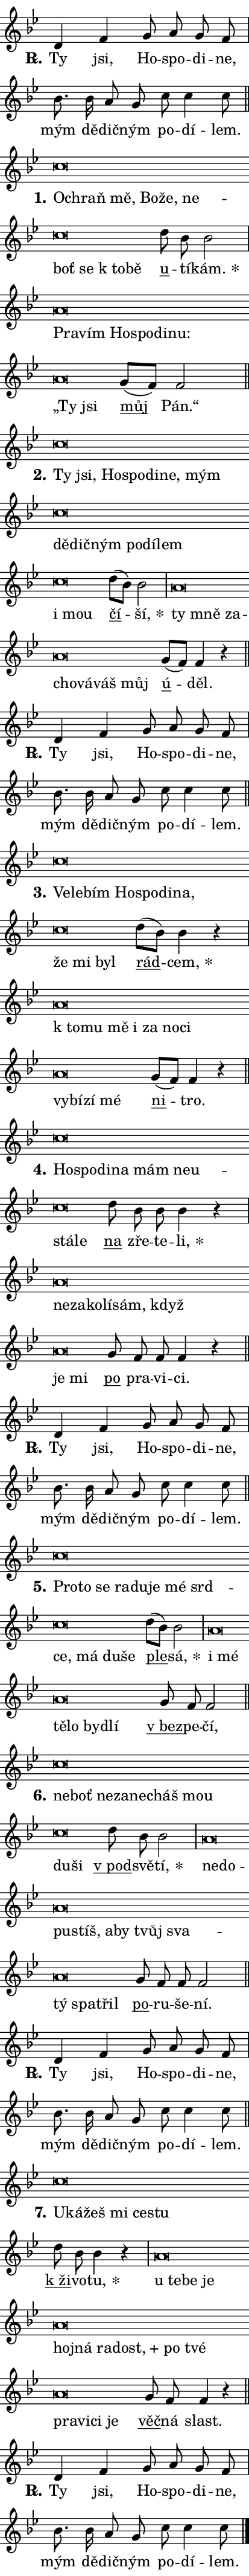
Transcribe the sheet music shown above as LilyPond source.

\version "2.22.1"
\header { tagline = "" }
\paper {
  indent = 0\cm
  top-margin = 0\cm
  right-margin = 0\cm
  bottom-margin = 0\cm
  left-margin = 0\cm
  paper-width = 7\cm
  page-breaking = #ly:one-page-breaking
  system-system-spacing.basic-distance = #11
  score-system-spacing.basic-distance = #11.3
  ragged-last = ##f
}


%% Author: Thomas Morley
%% https://lists.gnu.org/archive/html/lilypond-user/2020-05/msg00002.html
#(define (line-position grob)
"Returns position of @var[grob} in current system:
   @code{'start}, if at first time-step
   @code{'end}, if at last time-step
   @code{'middle} otherwise
"
  (let* ((col (ly:item-get-column grob))
         (ln (ly:grob-object col 'left-neighbor))
         (rn (ly:grob-object col 'right-neighbor))
         (col-to-check-left (if (ly:grob? ln) ln col))
         (col-to-check-right (if (ly:grob? rn) rn col))
         (break-dir-left
           (and
             (ly:grob-property col-to-check-left 'non-musical #f)
             (ly:item-break-dir col-to-check-left)))
         (break-dir-right
           (and
             (ly:grob-property col-to-check-right 'non-musical #f)
             (ly:item-break-dir col-to-check-right))))
        (cond ((eqv? 1 break-dir-left) 'start)
              ((eqv? -1 break-dir-right) 'end)
              (else 'middle))))

#(define (tranparent-at-line-position vctor)
  (lambda (grob)
  "Relying on @code{line-position} select the relevant enry from @var{vctor}.
Used to determine transparency,"
    (case (line-position grob)
      ((end) (not (vector-ref vctor 0)))
      ((middle) (not (vector-ref vctor 1)))
      ((start) (not (vector-ref vctor 2))))))

noteHeadBreakVisibility =
#(define-music-function (break-visibility)(vector?)
"Makes @code{NoteHead}s transparent relying on @var{break-visibility}"
#{
  \override NoteHead.transparent =
    #(tranparent-at-line-position break-visibility)
#})

#(define delete-ledgers-for-transparent-note-heads
  (lambda (grob)
    "Reads whether a @code{NoteHead} is transparent.
If so this @code{NoteHead} is removed from @code{'note-heads} from
@var{grob}, which is supposed to be @code{LedgerLineSpanner}.
As a result ledgers are not printed for this @code{NoteHead}"
    (let* ((nhds-array (ly:grob-object grob 'note-heads))
           (nhds-list
             (if (ly:grob-array? nhds-array)
                 (ly:grob-array->list nhds-array)
                 '()))
           ;; Relies on the transparent-property being done before
           ;; Staff.LedgerLineSpanner.after-line-breaking is executed.
           ;; This is fragile ...
           (to-keep
             (remove
               (lambda (nhd)
                 (ly:grob-property nhd 'transparent #f))
               nhds-list)))
      ;; TODO find a better method to iterate over grob-arrays, similiar
      ;; to filter/remove etc for lists
      ;; For now rebuilt from scratch
      (set! (ly:grob-object grob 'note-heads)  '())
      (for-each
        (lambda (nhd)
          (ly:pointer-group-interface::add-grob grob 'note-heads nhd))
        to-keep))))

hideNotes = {
  \noteHeadBreakVisibility #begin-of-line-visible
}
unHideNotes = {
  \noteHeadBreakVisibility #all-visible
}

% work-around for resetting accidentals
% https://lilypond.org/doc/v2.23/Documentation/notation/displaying-rhythms#unmetered-music
cadenzaMeasure = {
  \cadenzaOff
  \partial 1024 s1024
  \cadenzaOn
}

#(define-markup-command (accent layout props text) (markup?)
  "Underline accented syllable"
  (interpret-markup layout props
    #{\markup \override #'(offset . 4.3) \underline { #text }#}))

responsum = \markup \concat {
  "R" \hspace #-1.05 \path #0.1 #'((moveto 0 0.07) (lineto 0.9 0.8)) \hspace #0.05 "."
}

\layout {
    \context {
        \Staff
        \remove "Time_signature_engraver"
        \override LedgerLineSpanner.after-line-breaking = #delete-ledgers-for-transparent-note-heads
    }
    \context {
        \Voice {
            \override NoteHead.output-attributes = #'((class . "notehead"))
            \override Hairpin.height = #0.55
        }
    }
    \context {
        \Lyrics {
            \override StanzaNumber.output-attributes = #'((class . "stanzanumber"))
            \override LyricSpace.minimum-distance = #0.9
            \override LyricText.font-name = #"TeX Gyre Schola"
            \override LyricText.font-size = 1
            \override StanzaNumber.font-name = #"TeX Gyre Schola Bold"
            \override StanzaNumber.font-size = 1
        }
    }
}

% magnetic-lyrics.ily
%
%   written by
%     Jean Abou Samra <jean@abou-samra.fr>
%     Werner Lemberg <wl@gnu.org>
%
%   adapted by
%     Jiri Hon <jiri.hon@gmail.com>
%
% Version 2022-Apr-15

% https://www.mail-archive.com/lilypond-user@gnu.org/msg149350.html

#(define (Left_hyphen_pointer_engraver context)
   "Collect syllable-hyphen-syllable occurrences in lyrics and store
them in properties.  This engraver only looks to the left.  For
example, if the lyrics input is @code{foo -- bar}, it does the
following.

@itemize @bullet
@item
Set the @code{text} property of the @code{LyricHyphen} grob between
@q{foo} and @q{bar} to @code{foo}.

@item
Set the @code{left-hyphen} property of the @code{LyricText} grob with
text @q{foo} to the @code{LyricHyphen} grob between @q{foo} and
@q{bar}.
@end itemize

Use this auxiliary engraver in combination with the
@code{lyric-@/text::@/apply-@/magnetic-@/offset!} hook."
   (let ((hyphen #f)
         (text #f))
     (make-engraver
      (acknowledgers
       ((lyric-syllable-interface engraver grob source-engraver)
        (set! text grob)))
      (end-acknowledgers
       ((lyric-hyphen-interface engraver grob source-engraver)
        ;(when (not (grob::has-interface grob 'lyric-space-interface))
          (set! hyphen grob)));)
      ((stop-translation-timestep engraver)
       (when (and text hyphen)
         (ly:grob-set-object! text 'left-hyphen hyphen))
       (set! text #f)
       (set! hyphen #f)))))

#(define (lyric-text::apply-magnetic-offset! grob)
   "If the space between two syllables is less than the value in
property @code{LyricText@/.details@/.squash-threshold}, move the right
syllable to the left so that it gets concatenated with the left
syllable.

Use this function as a hook for
@code{LyricText@/.after-@/line-@/breaking} if the
@code{Left_@/hyphen_@/pointer_@/engraver} is active."
   (let ((hyphen (ly:grob-object grob 'left-hyphen #f)))
     (when hyphen
       (let ((left-text (ly:spanner-bound hyphen LEFT)))
         (when (grob::has-interface left-text 'lyric-syllable-interface)
           (let* ((common (ly:grob-common-refpoint grob left-text X))
                  (this-x-ext (ly:grob-extent grob common X))
                  (left-x-ext
                   (begin
                     ;; Trigger magnetism for left-text.
                     (ly:grob-property left-text 'after-line-breaking)
                     (ly:grob-extent left-text common X)))
                  ;; `delta` is the gap width between two syllables.
                  (delta (- (interval-start this-x-ext)
                            (interval-end left-x-ext)))
                  (details (ly:grob-property grob 'details))
                  (threshold (assoc-get 'squash-threshold details 0.2)))
             (when (< delta threshold)
               (let* (;; We have to manipulate the input text so that
                      ;; ligatures crossing syllable boundaries are not
                      ;; disabled.  For languages based on the Latin
                      ;; script this is essentially a beautification.
                      ;; However, for non-Western scripts it can be a
                      ;; necessity.
                      (lt (ly:grob-property left-text 'text))
                      (rt (ly:grob-property grob 'text))
                      (is-space (grob::has-interface hyphen 'lyric-space-interface))
                      (space (if is-space " " ""))
                      (space-markup (grob-interpret-markup grob " "))
                      (space-size (interval-length (ly:stencil-extent space-markup X)))
                      (extra-delta (if is-space space-size 0))
                      ;; Append new syllable.
                      (ltrt-space (if (and (string? lt) (string? rt))
                                (string-append lt space rt)
                                (make-concat-markup (list lt space rt))))
                      ;; Right-align `ltrt` to the right side.
                      (ltrt-space-markup (grob-interpret-markup
                               grob
                               (make-translate-markup
                                (cons (interval-length this-x-ext) 0)
                                (make-right-align-markup ltrt-space)))))
                 (begin
                   ;; Don't print `left-text`.
                   (ly:grob-set-property! left-text 'stencil #f)
                   ;; Set text and stencil (which holds all collected
                   ;; syllables so far) and shift it to the left.
                   (ly:grob-set-property! grob 'text ltrt-space)
                   (ly:grob-set-property! grob 'stencil ltrt-space-markup)
                   (ly:grob-translate-axis! grob (- (- delta extra-delta)) X))))))))))


#(define (lyric-hyphen::displace-bounds-first grob)
   ;; Make very sure this callback isn't triggered too early.
   (let ((left (ly:spanner-bound grob LEFT))
         (right (ly:spanner-bound grob RIGHT)))
     (ly:grob-property left 'after-line-breaking)
     (ly:grob-property right 'after-line-breaking)
     (ly:lyric-hyphen::print grob)))

squashThreshold = #0.4

\layout {
  \context {
    \Lyrics
    \consists #Left_hyphen_pointer_engraver
    \override LyricText.after-line-breaking =
      #lyric-text::apply-magnetic-offset!
    \override LyricHyphen.stencil = #lyric-hyphen::displace-bounds-first
    \override LyricText.details.squash-threshold = \squashThreshold
    \override LyricHyphen.minimum-distance = 0
    \override LyricHyphen.minimum-length = \squashThreshold
  }
}

squash = \override LyricText.details.squash-threshold = 9999
unSquash = \override LyricText.details.squash-threshold = \squashThreshold

left = \override LyricText.self-alignment-X = #LEFT
unLeft = \revert LyricText.self-alignment-X

starOffset = #(lambda (grob) 
                (let ((x_offset (ly:self-alignment-interface::aligned-on-x-parent grob)))
                  (if (= x_offset 0) 0 (+ x_offset 1.2))))

star = #(define-music-function (syllable)(string?)
"Append star separator at the end of a syllable"
#{
  \once \override LyricText.X-offset = #starOffset
  \lyricmode { \markup {
    #syllable
    \override #'((font-name . "TeX Gyre Schola Bold")) \hspace #0.2 \lower #0.65 \larger "*"
  } }
#})

starAccent = #(define-music-function (syllable)(string?)
"Append star separator at the end of a syllable and make accent"
#{
  \once \override LyricText.X-offset = #starOffset
  \lyricmode { \markup {
    \accent #syllable
    \override #'((font-name . "TeX Gyre Schola Bold")) \hspace #0.2 \lower #0.65 \larger "*"
  } }
#})

breath = #(define-music-function (syllable)(string?)
"Append breathing indicator at the end of a syllable"
#{
  \lyricmode { \markup { #syllable "+" } }
#})

optionalBreath = #(define-music-function (syllable)(string?)
"Append optional breathing indicator at the end of a syllable"
#{
  \lyricmode { \markup { #syllable "(+)" } }
#})


\score {
    <<
        \new Voice = "melody" { \cadenzaOn \key bes \major \relative { d'4 f g8 a g f \cadenzaMeasure \bar "|" bes8. bes16 a8 g \bar "" c c4 c8 \cadenzaMeasure \bar "||" \break } }
        \new Lyrics \lyricsto "melody" { \lyricmode { \set stanza = \responsum
Ty jsi, Ho -- spo -- di -- ne, mým dě -- dič -- ným po -- dí -- lem. } }
    >>
    \layout {}
}

\score {
    <<
        \new Voice = "melody" { \cadenzaOn \key bes \major \relative { c''\breve*1/16 \hideNotes \breve*1/16 \bar "" \breve*1/16 \bar "" \breve*1/16 \bar "" \breve*1/16 \bar "" \breve*1/16 \bar "" \breve*1/16 \bar "" \breve*1/16 \bar "" \breve*1/16 \breve*1/16 \bar "" \unHideNotes \bar "" d8 bes bes2 \cadenzaMeasure \bar "|" a\breve*1/16 \hideNotes \breve*1/16 \bar "" \breve*1/16 \bar "" \breve*1/16 \bar "" \breve*1/16 \bar "" \breve*1/16 \bar "" \breve*1/16 \breve*1/16 \bar "" \unHideNotes \bar "" g8[( f)] f2 \cadenzaMeasure \bar "||" \break } }
        \new Lyrics \lyricsto "melody" { \lyricmode { \set stanza = "1."
\left O -- \squash chraň mě, Bo -- že, ne -- boť se "k to" -- bě \unLeft \unSquash \markup \accent u -- tí -- \star kám. \left Pra -- \squash vím Ho -- spo -- di -- nu: „Ty jsi \unLeft \unSquash \markup \accent můj Pán.“ } }
    >>
    \layout {}
}

\score {
    <<
        \new Voice = "melody" { \cadenzaOn \key bes \major \relative { c''\breve*1/16 \hideNotes \breve*1/16 \bar "" \breve*1/16 \bar "" \breve*1/16 \bar "" \breve*1/16 \bar "" \breve*1/16 \bar "" \breve*1/16 \bar "" \breve*1/16 \bar "" \breve*1/16 \bar "" \breve*1/16 \bar "" \breve*1/16 \bar "" \breve*1/16 \bar "" \breve*1/16 \bar "" \breve*1/16 \breve*1/16 \bar "" \unHideNotes \bar "" d8[( bes)] bes2 \cadenzaMeasure \bar "|" a\breve*1/16 \hideNotes \breve*1/16 \bar "" \breve*1/16 \bar "" \breve*1/16 \bar "" \breve*1/16 \bar "" \breve*1/16 \breve*1/16 \bar "" \unHideNotes \bar "" g8[( f)] f4 r \cadenzaMeasure \bar "||" \break } }
        \new Lyrics \lyricsto "melody" { \lyricmode { \set stanza = "2."
\left Ty \squash jsi, Ho -- spo -- di -- ne, mým dě -- dič -- ným po -- dí -- lem i mou \unLeft \unSquash \markup \accent čí -- \star ší, \left ty \squash mně za -- cho -- vá -- váš můj \unLeft \unSquash \markup \accent ú -- děl. } }
    >>
    \layout {}
}

\score {
    <<
        \new Voice = "melody" { \cadenzaOn \key bes \major \relative { d'4 f g8 a g f \cadenzaMeasure \bar "|" bes8. bes16 a8 g \bar "" c c4 c8 \cadenzaMeasure \bar "||" \break } }
        \new Lyrics \lyricsto "melody" { \lyricmode { \set stanza = \responsum
Ty jsi, Ho -- spo -- di -- ne, mým dě -- dič -- ným po -- dí -- lem. } }
    >>
    \layout {}
}

\score {
    <<
        \new Voice = "melody" { \cadenzaOn \key bes \major \relative { c''\breve*1/16 \hideNotes \breve*1/16 \bar "" \breve*1/16 \bar "" \breve*1/16 \bar "" \breve*1/16 \bar "" \breve*1/16 \bar "" \breve*1/16 \bar "" \breve*1/16 \bar "" \breve*1/16 \breve*1/16 \bar "" \unHideNotes \bar "" d8[( bes)] bes4 r \cadenzaMeasure \bar "|" a\breve*1/16 \hideNotes \breve*1/16 \bar "" \breve*1/16 \bar "" \breve*1/16 \bar "" \breve*1/16 \bar "" \breve*1/16 \bar "" \breve*1/16 \bar "" \breve*1/16 \bar "" \breve*1/16 \bar "" \breve*1/16 \breve*1/16 \bar "" \unHideNotes \bar "" g8[( f)] f4 r \cadenzaMeasure \bar "||" \break } }
        \new Lyrics \lyricsto "melody" { \lyricmode { \set stanza = "3."
\left Ve -- \squash le -- bím Ho -- spo -- di -- na, že mi byl \unLeft \unSquash \markup \accent rád -- \star cem, \left "k to" -- \squash mu mě i za no -- ci vy -- bí -- zí mé \unLeft \unSquash \markup \accent ni -- tro. } }
    >>
    \layout {}
}

\score {
    <<
        \new Voice = "melody" { \cadenzaOn \key bes \major \relative { c''\breve*1/16 \hideNotes \breve*1/16 \bar "" \breve*1/16 \bar "" \breve*1/16 \bar "" \breve*1/16 \bar "" \breve*1/16 \bar "" \breve*1/16 \bar "" \breve*1/16 \breve*1/16 \bar "" \unHideNotes \bar "" d8 bes bes bes4 r \cadenzaMeasure \bar "|" a\breve*1/16 \hideNotes \breve*1/16 \bar "" \breve*1/16 \bar "" \breve*1/16 \bar "" \breve*1/16 \bar "" \breve*1/16 \bar "" \breve*1/16 \breve*1/16 \bar "" \unHideNotes \bar "" g8 f f f4 r \cadenzaMeasure \bar "||" \break } }
        \new Lyrics \lyricsto "melody" { \lyricmode { \set stanza = "4."
\left Ho -- \squash spo -- di -- na mám ne -- u -- stá -- le \unLeft \unSquash \markup \accent na zře -- te -- \star li, \left ne -- \squash za -- ko -- lí -- sám, když je mi \unLeft \unSquash \markup \accent po pra -- vi -- ci. } }
    >>
    \layout {}
}

\score {
    <<
        \new Voice = "melody" { \cadenzaOn \key bes \major \relative { d'4 f g8 a g f \cadenzaMeasure \bar "|" bes8. bes16 a8 g \bar "" c c4 c8 \cadenzaMeasure \bar "||" \break } }
        \new Lyrics \lyricsto "melody" { \lyricmode { \set stanza = \responsum
Ty jsi, Ho -- spo -- di -- ne, mým dě -- dič -- ným po -- dí -- lem. } }
    >>
    \layout {}
}

\score {
    <<
        \new Voice = "melody" { \cadenzaOn \key bes \major \relative { c''\breve*1/16 \hideNotes \breve*1/16 \bar "" \breve*1/16 \bar "" \breve*1/16 \bar "" \breve*1/16 \bar "" \breve*1/16 \bar "" \breve*1/16 \bar "" \breve*1/16 \bar "" \breve*1/16 \bar "" \breve*1/16 \bar "" \breve*1/16 \breve*1/16 \bar "" \unHideNotes \bar "" d8[( bes)] bes2 \cadenzaMeasure \bar "|" a\breve*1/16 \hideNotes \breve*1/16 \bar "" \breve*1/16 \bar "" \breve*1/16 \bar "" \breve*1/16 \breve*1/16 \bar "" \unHideNotes \bar "" g8 f f2 \cadenzaMeasure \bar "||" \break } }
        \new Lyrics \lyricsto "melody" { \lyricmode { \set stanza = "5."
\left Pro -- \squash to se ra -- du -- je mé srd -- ce, má du -- še \unLeft \unSquash \markup \accent ple -- \star sá, \left i \squash mé tě -- lo by -- dlí \unLeft \unSquash \markup \accent "v bez" -- pe -- čí, } }
    >>
    \layout {}
}

\score {
    <<
        \new Voice = "melody" { \cadenzaOn \key bes \major \relative { c''\breve*1/16 \hideNotes \breve*1/16 \bar "" \breve*1/16 \bar "" \breve*1/16 \bar "" \breve*1/16 \bar "" \breve*1/16 \bar "" \breve*1/16 \bar "" \breve*1/16 \breve*1/16 \bar "" \unHideNotes \bar "" d8 bes bes2 \cadenzaMeasure \bar "|" a\breve*1/16 \hideNotes \breve*1/16 \bar "" \breve*1/16 \bar "" \breve*1/16 \bar "" \breve*1/16 \bar "" \breve*1/16 \bar "" \breve*1/16 \bar "" \breve*1/16 \bar "" \breve*1/16 \bar "" \breve*1/16 \breve*1/16 \bar "" \unHideNotes \bar "" g8 f f f2 \cadenzaMeasure \bar "||" \break } }
        \new Lyrics \lyricsto "melody" { \lyricmode { \set stanza = "6."
\left ne -- \squash boť ne -- za -- ne -- cháš mou du -- ši \unLeft \unSquash \markup \accent "v pod" -- svě -- \star tí, \left ne -- \squash do -- pu -- stíš, a -- by tvůj sva -- tý spa -- třil \unLeft \unSquash \markup \accent po -- ru -- še -- ní. } }
    >>
    \layout {}
}

\score {
    <<
        \new Voice = "melody" { \cadenzaOn \key bes \major \relative { d'4 f g8 a g f \cadenzaMeasure \bar "|" bes8. bes16 a8 g \bar "" c c4 c8 \cadenzaMeasure \bar "||" \break } }
        \new Lyrics \lyricsto "melody" { \lyricmode { \set stanza = \responsum
Ty jsi, Ho -- spo -- di -- ne, mým dě -- dič -- ným po -- dí -- lem. } }
    >>
    \layout {}
}

\score {
    <<
        \new Voice = "melody" { \cadenzaOn \key bes \major \relative { c''\breve*1/16 \hideNotes \breve*1/16 \bar "" \breve*1/16 \bar "" \breve*1/16 \bar "" \breve*1/16 \breve*1/16 \bar "" \unHideNotes \bar "" d8 bes bes4 r \cadenzaMeasure \bar "|" a\breve*1/16 \hideNotes \breve*1/16 \bar "" \breve*1/16 \bar "" \breve*1/16 \bar "" \breve*1/16 \bar "" \breve*1/16 \bar "" \breve*1/16 \bar "" \breve*1/16 \bar "" \breve*1/16 \bar "" \breve*1/16 \bar "" \breve*1/16 \bar "" \breve*1/16 \bar "" \breve*1/16 \breve*1/16 \bar "" \unHideNotes \bar "" g8 f f4 r \cadenzaMeasure \bar "||" \break } }
        \new Lyrics \lyricsto "melody" { \lyricmode { \set stanza = "7."
\left U -- \squash ká -- žeš mi ce -- stu \unLeft \unSquash \markup \accent "k ži" -- vo -- \star tu, \left u \squash te -- be je hoj -- ná ra -- \breath "dost," po tvé pra -- vi -- ci je \unLeft \unSquash \markup \accent věč -- ná slast. } }
    >>
    \layout {}
}

\score {
    <<
        \new Voice = "melody" { \cadenzaOn \key bes \major \relative { d'4 f g8 a g f \cadenzaMeasure \bar "|" bes8. bes16 a8 g \bar "" c c4 c8 \cadenzaMeasure \bar "||" \break } \bar "|." }
        \new Lyrics \lyricsto "melody" { \lyricmode { \set stanza = \responsum
Ty jsi, Ho -- spo -- di -- ne, mým dě -- dič -- ným po -- dí -- lem. } }
    >>
    \layout {}
}
